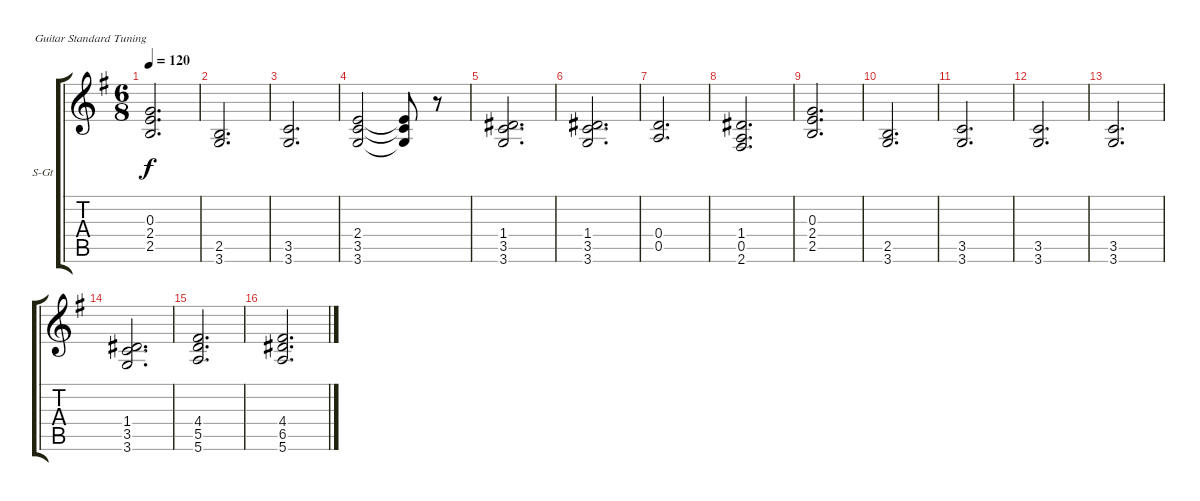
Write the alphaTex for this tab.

\bracketExtendMode groupsimilarinstruments
\firstSystemTrackNameOrientation horizontal
\otherSystemsTrackNameOrientation horizontal
\track ("Piano" "S-Gt") {instrument honkytonkpiano}
\staff {score tabs}
\tuning (E4 B3 G3 D3 A2 E2)
\displaytranspose 12
\ts (6 8)
\tempo 120
\clef g2
\ks eminor
(0.3 2.4 2.5).2{d dy f} |
(2.5 3.6).2{d} |
(3.5 3.6).2{d} |
(2.4 3.5 3.6).2 (2.4{t} 3.5{t} 3.6{t}).8 r.8 |
(1.4 3.5 3.6).2{d} |
(1.4 3.5 3.6).2{d} |
(0.4 0.5).2{d} |
(1.4 0.5 2.6).2{d} |
(0.3 2.4 2.5).2{d} |
(2.5 3.6).2{d} |
(3.5 3.6).2{d} |
(3.5 3.6).2{d} |
(3.5 3.6).2{d} |
(1.4 3.5 3.6).2{d} |
(4.4 5.5 5.6).2{d} |
(4.4 6.5 5.6).2{d}
